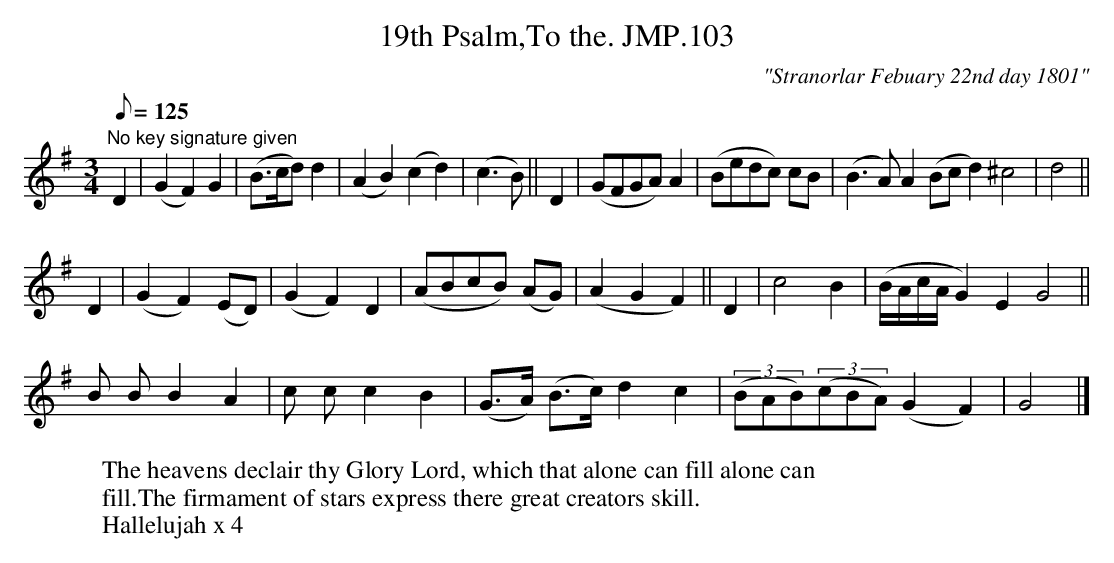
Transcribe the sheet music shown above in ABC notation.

X:1
T:19th Psalm,To the. JMP.103
M:3/4
L:1/8
Q:125
C:"Stranorlar Febuary 22nd day 1801"
W:The heavens declair thy Glory Lord, which that alone can fill alone can
W:fill.The firmament of stars express there great creators skill.
W:Hallelujah x 4
K:G major
"No key signature given"D2 | (G2F2) G2 |  (B>cd) d2 | (A2B2) (c2d2) |\
(c3B) ||D2 | (GFGA) A2 | (Bedc) cB | (B3A) A2 (Bcd2) ^c4 | d4 ||
D2 | (G2F2) (ED) | (G2F2)D2 | (ABcB) (AG) |  (A2G2F2) ||\
D2 | c4 B2 | (B/A/c/A/ G2) E2 G4 ||
B B  B2A2 | c c c2B2 | (G>A) (B>c) d2 c2 |\
(3(BAB)(3(cBA) (G2F2)  | G4 |]
